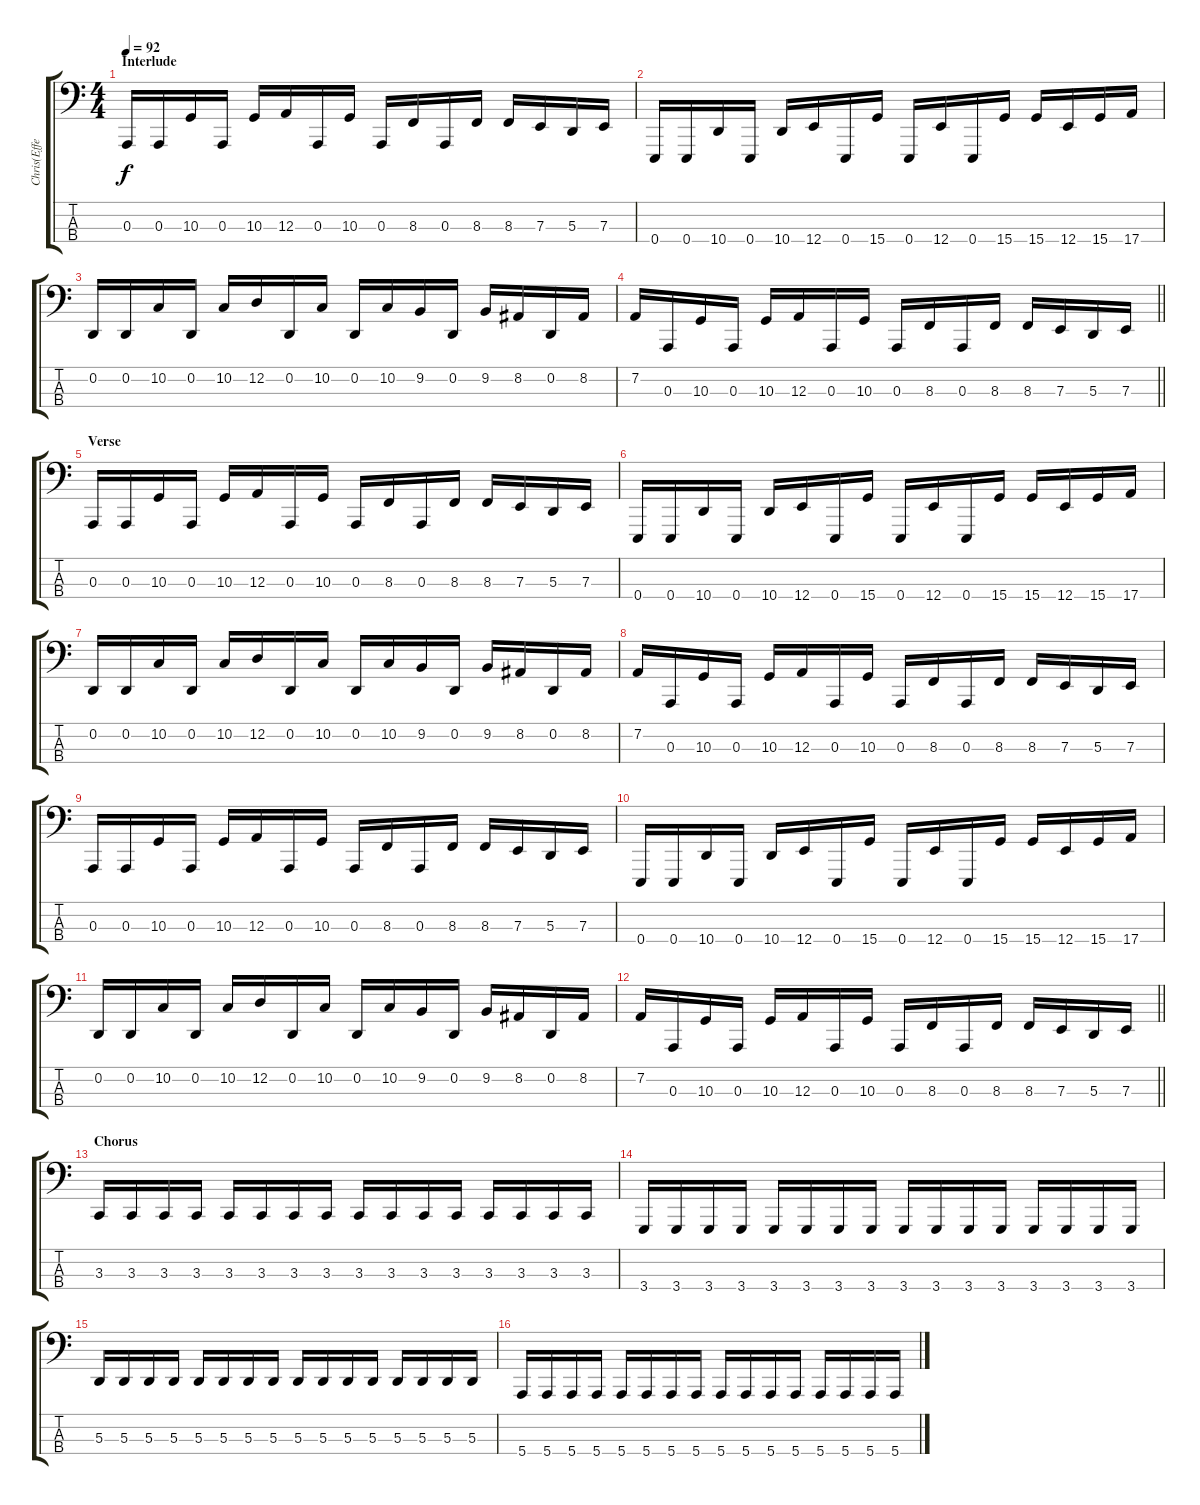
\track ("Chris(Effect)" "Chris(Effe") {instrument synthbrass1}
\staff {score tabs}
\tuning (G2 D2 A1 E1) {hide}
\ts (4 4)
\section ("" "Interlude")
\tempo 92
\clef f4
\ks c
0.3.16{dy f} 0.3.16 10.3.16 0.3.16 10.3.16 12.3.16 0.3.16 10.3.16 0.3.16 8.3.16 0.3.16 8.3.16 8.3.16 7.3.16 5.3.16 7.3.16 |
0.4.16 0.4.16 10.4.16 0.4.16 10.4.16 12.4.16 0.4.16 15.4.16 0.4.16 12.4.16 0.4.16 15.4.16 15.4.16 12.4.16 15.4.16 17.4.16 |
0.2.16 0.2.16 10.2.16 0.2.16 10.2.16 12.2.16 0.2.16 10.2.16 0.2.16 10.2.16 9.2.16 0.2.16 9.2.16 8.2.16 0.2.16 8.2.16 |
\barLineRight lightlight
7.2.16 0.3.16 10.3.16 0.3.16 10.3.16 12.3.16 0.3.16 10.3.16 0.3.16 8.3.16 0.3.16 8.3.16 8.3.16 7.3.16 5.3.16 7.3.16 |
\section ("" "Verse")
0.3.16 0.3.16 10.3.16 0.3.16 10.3.16 12.3.16 0.3.16 10.3.16 0.3.16 8.3.16 0.3.16 8.3.16 8.3.16 7.3.16 5.3.16 7.3.16 |
0.4.16 0.4.16 10.4.16 0.4.16 10.4.16 12.4.16 0.4.16 15.4.16 0.4.16 12.4.16 0.4.16 15.4.16 15.4.16 12.4.16 15.4.16 17.4.16 |
0.2.16 0.2.16 10.2.16 0.2.16 10.2.16 12.2.16 0.2.16 10.2.16 0.2.16 10.2.16 9.2.16 0.2.16 9.2.16 8.2.16 0.2.16 8.2.16 |
7.2.16 0.3.16 10.3.16 0.3.16 10.3.16 12.3.16 0.3.16 10.3.16 0.3.16 8.3.16 0.3.16 8.3.16 8.3.16 7.3.16 5.3.16 7.3.16 |
0.3.16 0.3.16 10.3.16 0.3.16 10.3.16 12.3.16 0.3.16 10.3.16 0.3.16 8.3.16 0.3.16 8.3.16 8.3.16 7.3.16 5.3.16 7.3.16 |
0.4.16 0.4.16 10.4.16 0.4.16 10.4.16 12.4.16 0.4.16 15.4.16 0.4.16 12.4.16 0.4.16 15.4.16 15.4.16 12.4.16 15.4.16 17.4.16 |
0.2.16 0.2.16 10.2.16 0.2.16 10.2.16 12.2.16 0.2.16 10.2.16 0.2.16 10.2.16 9.2.16 0.2.16 9.2.16 8.2.16 0.2.16 8.2.16 |
\barLineRight lightlight
7.2.16 0.3.16 10.3.16 0.3.16 10.3.16 12.3.16 0.3.16 10.3.16 0.3.16 8.3.16 0.3.16 8.3.16 8.3.16 7.3.16 5.3.16 7.3.16 |
\section ("" "Chorus")
3.3.16 3.3.16 3.3.16 3.3.16 3.3.16 3.3.16 3.3.16 3.3.16 3.3.16 3.3.16 3.3.16 3.3.16 3.3.16 3.3.16 3.3.16 3.3.16 |
3.4.16 3.4.16 3.4.16 3.4.16 3.4.16 3.4.16 3.4.16 3.4.16 3.4.16 3.4.16 3.4.16 3.4.16 3.4.16 3.4.16 3.4.16 3.4.16 |
5.3.16 5.3.16 5.3.16 5.3.16 5.3.16 5.3.16 5.3.16 5.3.16 5.3.16 5.3.16 5.3.16 5.3.16 5.3.16 5.3.16 5.3.16 5.3.16 |
5.4.16 5.4.16 5.4.16 5.4.16 5.4.16 5.4.16 5.4.16 5.4.16 5.4.16 5.4.16 5.4.16 5.4.16 5.4.16 5.4.16 5.4.16 5.4.16
